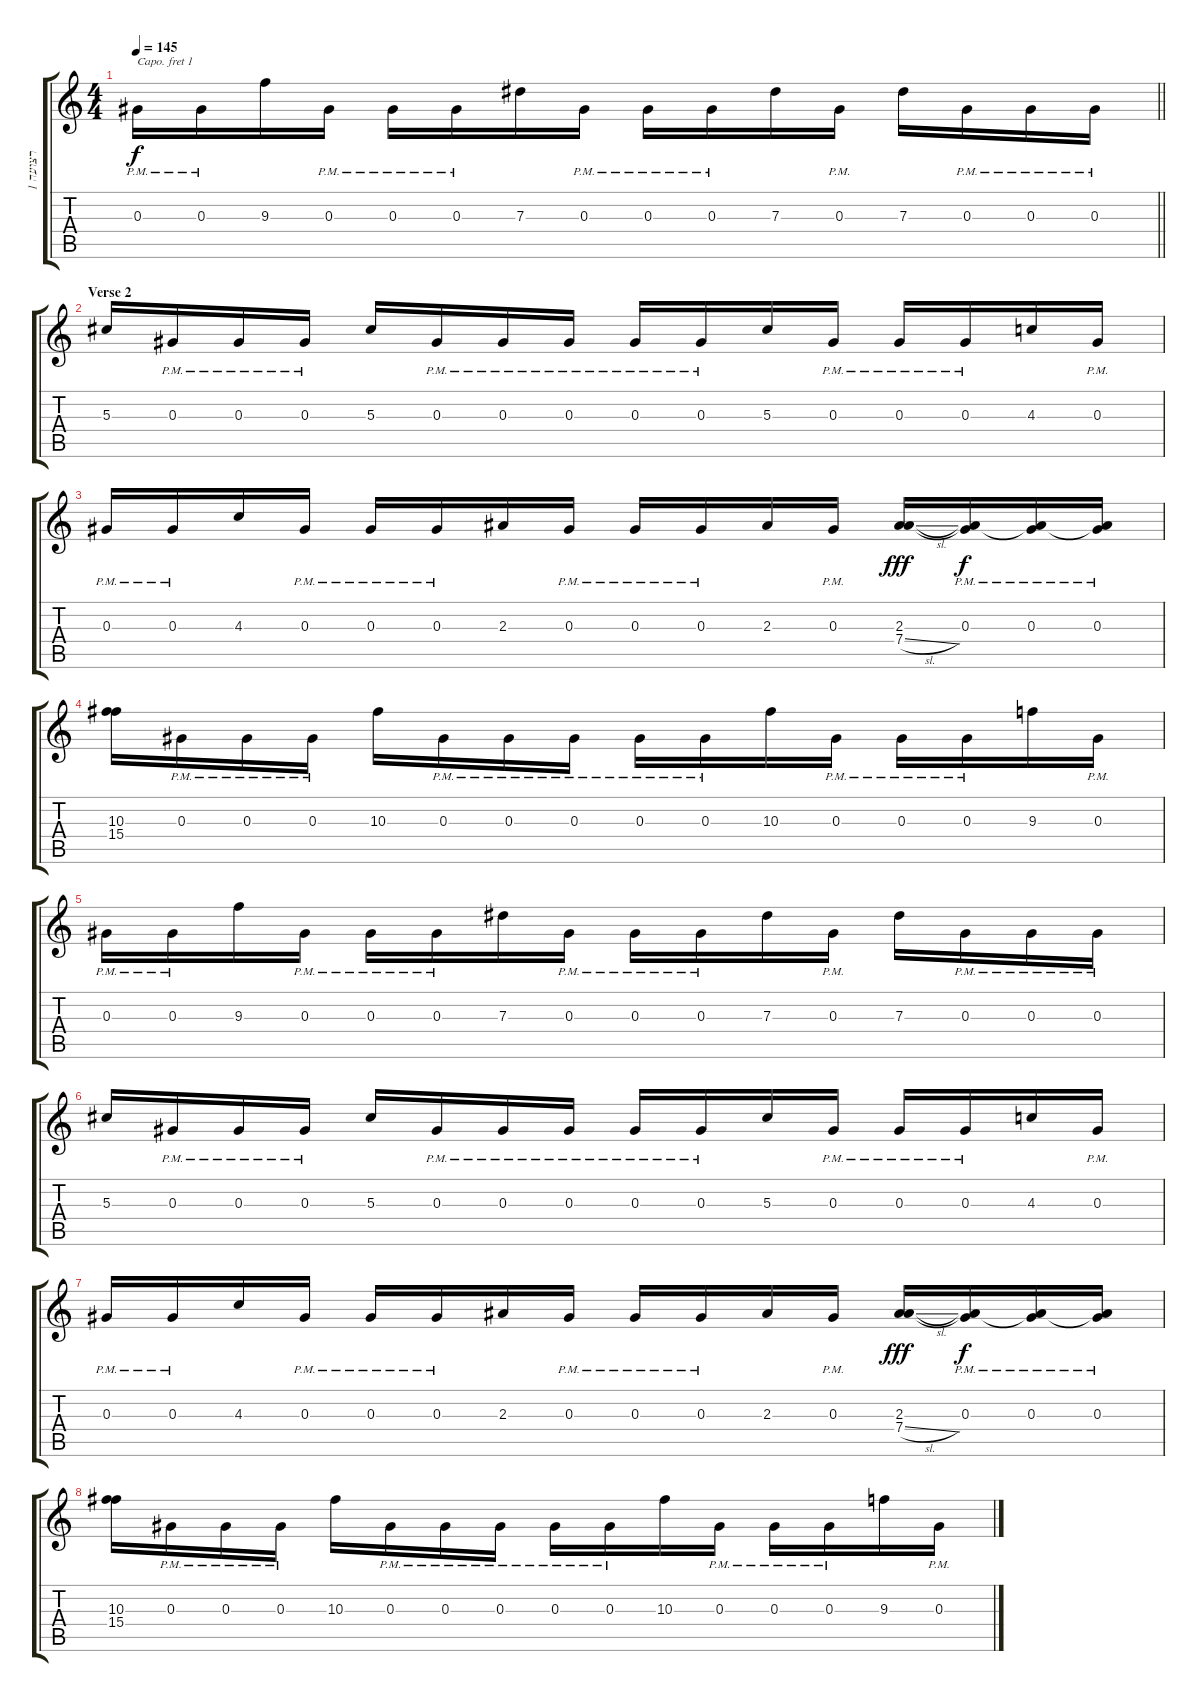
\track ("רצועה 1" "רצועה 1") {instrument electricguitarclean}
\staff {score tabs}
\capo 1
\tuning (E4 B3 G3 D3 A2 E2) {hide}
\ts (4 4)
\tempo 145
\clef g2
\barLineRight lightlight
\ks c
0.3{pm}.16{dy f} 0.3{pm}.16 9.3.16 0.3{pm}.16 0.3{pm}.16 0.3{pm}.16 7.3.16 0.3{pm}.16 0.3{pm}.16 0.3{pm}.16 7.3.16 0.3{pm}.16 7.3.16 0.3{pm}.16 0.3{pm}.16 0.3{pm}.16 |
\section ("" "Verse 2")
5.3.16{volume 16} 0.3{pm}.16 0.3{pm}.16 0.3{pm}.16 5.3.16 0.3{pm}.16 0.3{pm}.16 0.3{pm}.16 0.3{pm}.16 0.3{pm}.16 5.3.16 0.3{pm}.16 0.3{pm}.16 0.3{pm}.16 4.3.16 0.3{pm}.16 |
0.3{pm}.16 0.3{pm}.16 4.3.16 0.3{pm}.16 0.3{pm}.16 0.3{pm}.16 2.3.16 0.3{pm}.16 0.3{pm}.16 0.3{pm}.16 2.3.16 0.3{pm}.16 (2.3 7.4{sl}).16{dy fff} (0.3{pm} 7.4{t}).16{dy f} (0.3{pm} 7.4{t}).16 (0.3{pm} 7.4{t}).16 |
(10.3 15.4).16 0.3{pm}.16 0.3{pm}.16 0.3{pm}.16 10.3.16 0.3{pm}.16 0.3{pm}.16 0.3{pm}.16 0.3{pm}.16 0.3{pm}.16 10.3.16 0.3{pm}.16 0.3{pm}.16 0.3{pm}.16 9.3.16 0.3{pm}.16 |
0.3{pm}.16 0.3{pm}.16 9.3.16 0.3{pm}.16 0.3{pm}.16 0.3{pm}.16 7.3.16 0.3{pm}.16 0.3{pm}.16 0.3{pm}.16 7.3.16 0.3{pm}.16 7.3.16 0.3{pm}.16 0.3{pm}.16 0.3{pm}.16 |
5.3.16 0.3{pm}.16 0.3{pm}.16 0.3{pm}.16 5.3.16 0.3{pm}.16 0.3{pm}.16 0.3{pm}.16 0.3{pm}.16 0.3{pm}.16 5.3.16 0.3{pm}.16 0.3{pm}.16 0.3{pm}.16 4.3.16 0.3{pm}.16 |
0.3{pm}.16 0.3{pm}.16 4.3.16 0.3{pm}.16 0.3{pm}.16 0.3{pm}.16 2.3.16 0.3{pm}.16 0.3{pm}.16 0.3{pm}.16 2.3.16 0.3{pm}.16 (2.3 7.4{sl}).16{dy fff} (0.3{pm} 7.4{t}).16{dy f} (0.3{pm} 7.4{t}).16 (0.3{pm} 7.4{t}).16 |
(10.3 15.4).16 0.3{pm}.16 0.3{pm}.16 0.3{pm}.16 10.3.16 0.3{pm}.16 0.3{pm}.16 0.3{pm}.16 0.3{pm}.16 0.3{pm}.16 10.3.16 0.3{pm}.16 0.3{pm}.16 0.3{pm}.16 9.3.16 0.3{pm}.16
